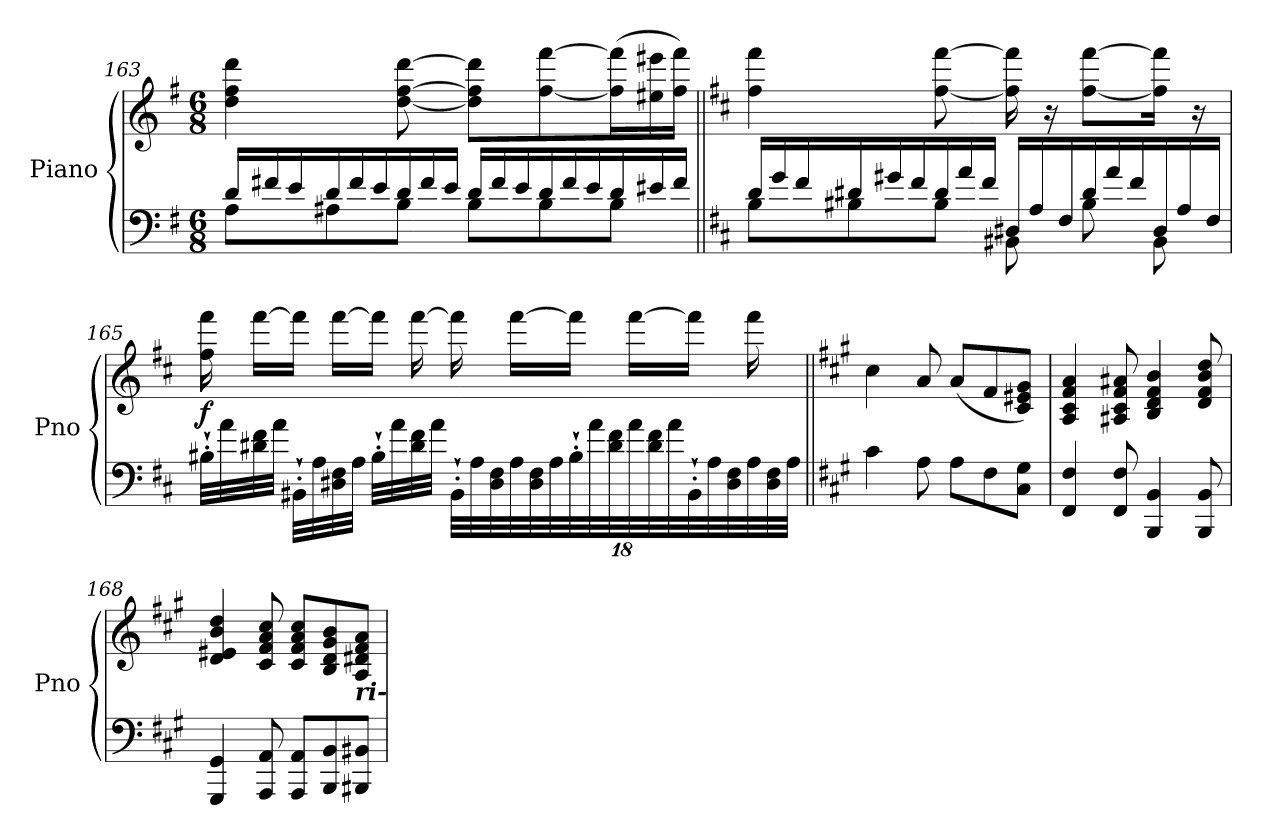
**kern	**kern	**dynam
*part1	*part1	*part1
*staff2	*staff1	*staff1/2
*I"Piano	*	*
*I'Pno	*	*
!!LO:LB:g=z
*clefF4	*clefG2	*
*k[f#]	*k[f#]	*
*M6/8	*M6/8	*
*Xtuplet	*	*
=163	=163	=163
*^	*	*
24d/LL	8A\L	4dd\ 4ff#\ 4ddd\	.
24f#X/	.	.	.
24e/	.	.	.
24d/	8A#X\	.	.
24f#/	.	.	.
24e/	.	.	.
24d/	8B\J	[8dd\ [8ff#\ [8ddd\	.
24f#/	.	.	.
24e/JJ	.	.	.
24d/LL	8B\L	8dd\] 8ff#\] 8ddd\]L	.
24f#/	.	.	.
24e/	.	.	.
24d/	8B\	[8ff#\ [8fff#\	.
24f#/	.	.	.
24e/	.	.	.
*	*	*Xtuplet	*
24d/	8B\J	(24ff#\] 24fff#\]L	.
24e#X/	.	24ee#X\ 24eee#X\	.
24f#/JJ	.	24ff#\ 24fff#\JJ)	.
=164||	=164||	=164||	=164||
*k[f#c#]	*	*k[f#c#]	*
24d/LL	8B\L	4ff#\ 4fff#\	.
24g/	.	.	.
24f#/	.	.	.
24d#X/	8B#X\	.	.
24g#X/	.	.	.
24f#/	.	.	.
24d#/	8B#\J	[8ff#\ [8fff#\	.
24a/	.	.	.
24f#/JJ	.	.	.
24D#X/LL	8BB#X\	16ff#\] 16fff#\]	.
24A/	.	.	.
.	.	16r	.
24F#/	.	.	.
24d#/	8B#\	[8ff#\ [8fff#\L	.
24a/	.	.	.
24f#/	.	.	.
24D#/	8BB#\	16ff#\] 16fff#\]Jk	.
24A/	.	.	.
.	.	16r	.
24F#/JJ	.	.	.
*v	*v	*	*
!!LO:PB:g=z
=165	=165	=165
!	!	!LO:DY:b
32B#X'`\LLL	16ff#\ 16fff#\	f
32a\	.	.
32d#X\ 32f#\	[16fff#\LL	.
32a\JJJ	.	.
!	!	!LO:DY:b
!	!	!LO:DY:n=1:b
32BB#X'`\LLL	16fff#\JJ]	other-dynamics f
32A\	.	.
32D#X\ 32F#\	[16fff#\LL	.
32A\JJJ	.	.
32B#'`\LLL	16fff#\JJ]	.
32a\	.	.
32d#\ 32f#\	[16fff#\	.
32a\JJJ	.	.
*tuplet	*	*
*Xbrackettup	*	*
48BB#'`\LLL	16fff#\]	.
48A\	.	.
48D#\ 48F#\	.	.
48A\	[16fff#\LL	.
48D#\ 48F#\	.	.
48A\	.	.
48B#'`\	16fff#\JJ]	.
48a\	.	.
48d#\ 48f#\	.	.
48a\	[16fff#\LL	.
48d#\ 48f#\	.	.
48a\	.	.
48BB#'`\	16fff#\JJ]	.
48A\	.	.
48D#\ 48F#\	.	.
48A\	16fff#\	.
48D#\ 48F#\	.	.
48A\JJJ	.	.
=166||	=166||	=166||
*k[f#c#g#]	*k[f#c#g#]	*
!	!	!LO:DY:b
4c#\	4cc#\	other-dynamics
8A\	8a/	.
8A\L	(8a/L	.
8F#\	8f#/	.
8C#\ 8G#\J	8c#/ 8e#X/ 8g#/J)	.
=167	=167	=167
4FF#/ 4F#/	4A/ 4c#/ 4f#/ 4a/	.
8FF#/ 8F#/	8A#X/ 8c#/ 8f#/ 8a#X/	.
4BBB/ 4BB/	4B/ 4d/ 4f#/ 4b/	.
8BBB/ 8BB/	8d/ 8f#/ 8b/ 8dd/	.
!!LO:LB:g=z
=168	=168	=168
4GGG#/ 4GG#/	4d/ 4e#X/ 4b/ 4dd/	.
8AAA/ 8AA/	8c#/ 8f#/ 8a/ 8cc#/	.
8AAA/ 8AA/L	8c#/ 8f#/ 8a/ 8cc#/L	.
8BBB/ 8BB/	8B/ 8d/ 8g#/ 8b/	.
!	!LO:TX:b:Bi:t=ri-	!
8BBB#X/ 8BB#X/J	8A/ 8d#X/ 8f#/ 8a/J	.
=	=	=
*-	*-	*-
